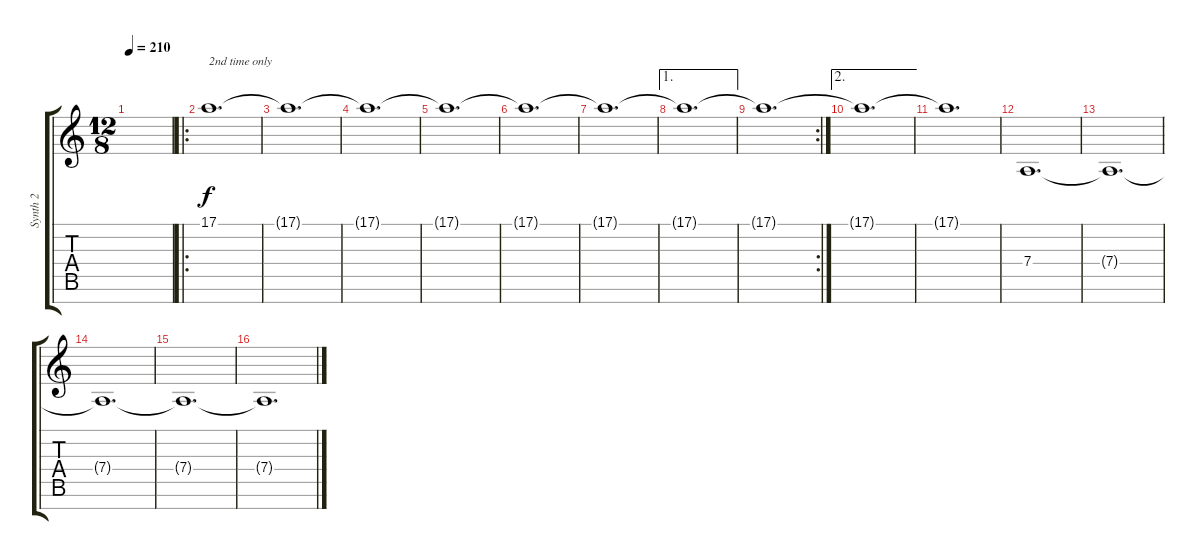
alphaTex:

\track ("Synth 2" "Synth 2") {instrument synthstrings1}
\staff {score tabs}
\tuning (E4 B3 G3 D3 A2 E2 B1) {hide}
\ts (12 8)
\tempo 210
\clef g2
\ks c
|
\ro
17.1.1{d txt "2nd time only"} |
17.1{t}.1{d} |
17.1{t}.1{d} |
17.1{t}.1{d} |
17.1{t}.1{d} |
17.1{t}.1{d} |
\ae 1
17.1{t}.1{d} |
\rc 2
17.1{t}.1{d} |
\ae 2
17.1{t}.1{d} |
17.1{t}.1{d} |
7.4.1{d} |
7.4{t}.1{d} |
7.4{t}.1{d} |
7.4{t}.1{d} |
7.4{t}.1{d}
